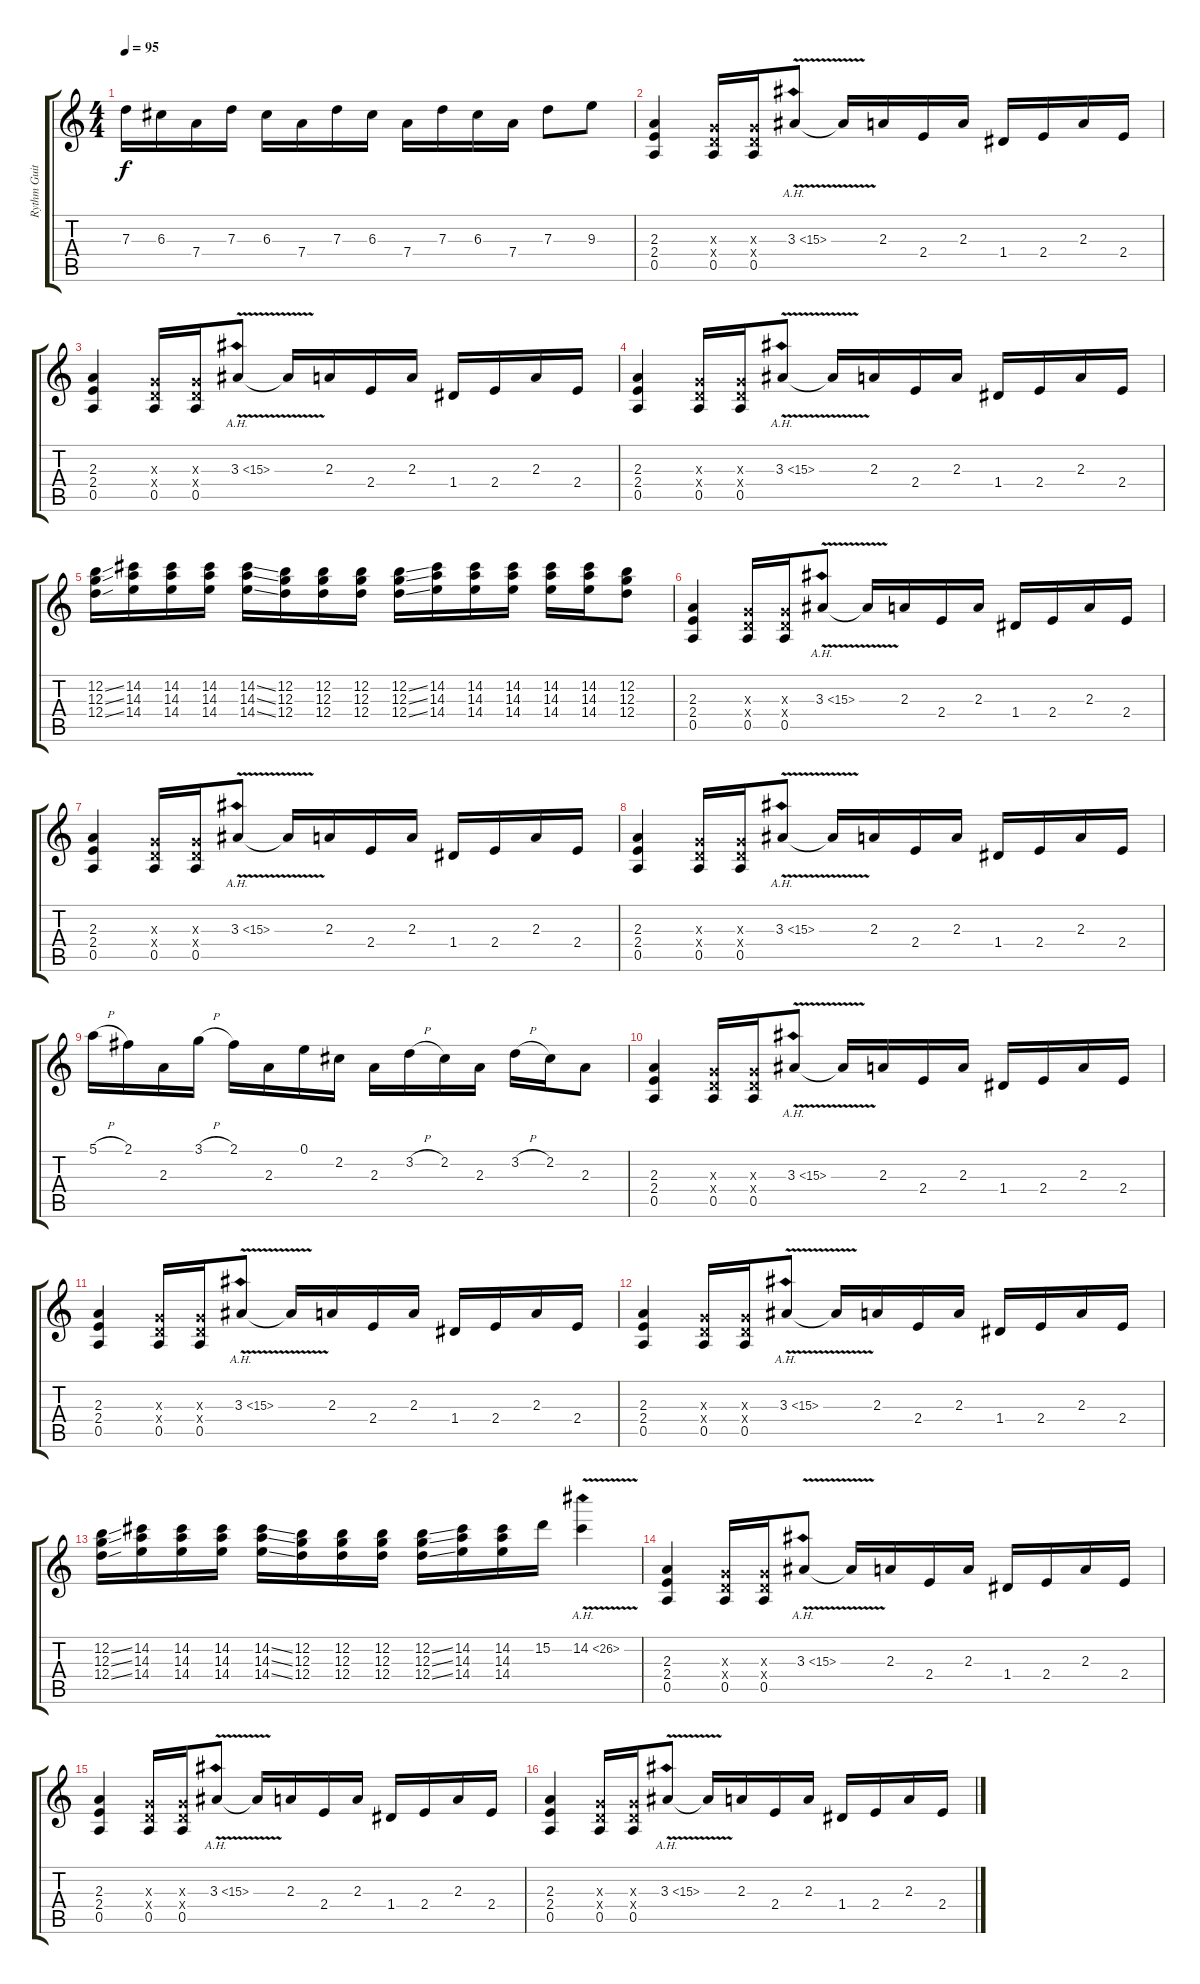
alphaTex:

\track ("Rythm Guitar I" "Rythm Guit") {instrument acousticguitarsteel}
\staff {score tabs}
\tuning (E4 B3 G3 D3 A2 E2) {hide}
\ts (4 4)
\tempo 95
\clef g2
\ks c
7.3.16{dy f} 6.3.16 7.4.16 7.3.16 6.3.16 7.4.16 7.3.16 6.3.16 7.4.16 7.3.16 6.3.16 7.4.16 7.3.8 9.3.8 |
(2.3 2.4 0.5).4 (0.3{x} 0.4{x} 0.5).16 (0.3{x} 0.4{x} 0.5).16 3.3{ah 12 v}.8 3.3{t}.16 2.3.16 2.4.16 2.3.16 1.4.16 2.4.16 2.3.16 2.4.16 |
(2.3 2.4 0.5).4 (0.3{x} 0.4{x} 0.5).16 (0.3{x} 0.4{x} 0.5).16 3.3{ah 12 v}.8 3.3{t}.16 2.3.16 2.4.16 2.3.16 1.4.16 2.4.16 2.3.16 2.4.16 |
(2.3 2.4 0.5).4 (0.3{x} 0.4{x} 0.5).16 (0.3{x} 0.4{x} 0.5).16 3.3{ah 12 v}.8 3.3{t}.16 2.3.16 2.4.16 2.3.16 1.4.16 2.4.16 2.3.16 2.4.16 |
(12.2{ss} 12.3{ss} 12.4{ss}).16 (14.2 14.3 14.4).16 (14.2 14.3 14.4).16 (14.2 14.3 14.4).16 (14.2{ss} 14.3{ss} 14.4{ss}).16 (12.2 12.3 12.4).16 (12.2 12.3 12.4).16 (12.2 12.3 12.4).16 (12.2{ss} 12.3{ss} 12.4{ss}).16 (14.2 14.3 14.4).16 (14.2 14.3 14.4).16 (14.2 14.3 14.4).16 (14.2 14.3 14.4).16 (14.2 14.3 14.4).16 (12.2 12.3 12.4).8 |
(2.3 2.4 0.5).4 (0.3{x} 0.4{x} 0.5).16 (0.3{x} 0.4{x} 0.5).16 3.3{ah 12 v}.8 3.3{t}.16 2.3.16 2.4.16 2.3.16 1.4.16 2.4.16 2.3.16 2.4.16 |
(2.3 2.4 0.5).4 (0.3{x} 0.4{x} 0.5).16 (0.3{x} 0.4{x} 0.5).16 3.3{ah 12 v}.8 3.3{t}.16 2.3.16 2.4.16 2.3.16 1.4.16 2.4.16 2.3.16 2.4.16 |
(2.3 2.4 0.5).4 (0.3{x} 0.4{x} 0.5).16 (0.3{x} 0.4{x} 0.5).16 3.3{ah 12 v}.8 3.3{t}.16 2.3.16 2.4.16 2.3.16 1.4.16 2.4.16 2.3.16 2.4.16 |
5.1{h}.16 2.1.16 2.3.16 3.1{h}.16 2.1.16 2.3.16 0.1.16 2.2.16 2.3.16 3.2{h}.16 2.2.16 2.3.16 3.2{h}.16 2.2.16 2.3.8 |
(2.3 2.4 0.5).4 (0.3{x} 0.4{x} 0.5).16 (0.3{x} 0.4{x} 0.5).16 3.3{ah 12 v}.8 3.3{t}.16 2.3.16 2.4.16 2.3.16 1.4.16 2.4.16 2.3.16 2.4.16 |
(2.3 2.4 0.5).4 (0.3{x} 0.4{x} 0.5).16 (0.3{x} 0.4{x} 0.5).16 3.3{ah 12 v}.8 3.3{t}.16 2.3.16 2.4.16 2.3.16 1.4.16 2.4.16 2.3.16 2.4.16 |
(2.3 2.4 0.5).4 (0.3{x} 0.4{x} 0.5).16 (0.3{x} 0.4{x} 0.5).16 3.3{ah 12 v}.8 3.3{t}.16 2.3.16 2.4.16 2.3.16 1.4.16 2.4.16 2.3.16 2.4.16 |
(12.2{ss} 12.3{ss} 12.4{ss}).16 (14.2 14.3 14.4).16 (14.2 14.3 14.4).16 (14.2 14.3 14.4).16 (14.2{ss} 14.3{ss} 14.4{ss}).16 (12.2 12.3 12.4).16 (12.2 12.3 12.4).16 (12.2 12.3 12.4).16 (12.2{ss} 12.3{ss} 12.4{ss}).16 (14.2 14.3 14.4).16 (14.2 14.3 14.4).16 15.2.16 14.2{ah 12 v}.4 |
(2.3 2.4 0.5).4 (0.3{x} 0.4{x} 0.5).16 (0.3{x} 0.4{x} 0.5).16 3.3{ah 12 v}.8 3.3{t}.16 2.3.16 2.4.16 2.3.16 1.4.16 2.4.16 2.3.16 2.4.16 |
(2.3 2.4 0.5).4 (0.3{x} 0.4{x} 0.5).16 (0.3{x} 0.4{x} 0.5).16 3.3{ah 12 v}.8 3.3{t}.16 2.3.16 2.4.16 2.3.16 1.4.16 2.4.16 2.3.16 2.4.16 |
(2.3 2.4 0.5).4 (0.3{x} 0.4{x} 0.5).16 (0.3{x} 0.4{x} 0.5).16 3.3{ah 12 v}.8 3.3{t}.16 2.3.16 2.4.16 2.3.16 1.4.16 2.4.16 2.3.16 2.4.16
